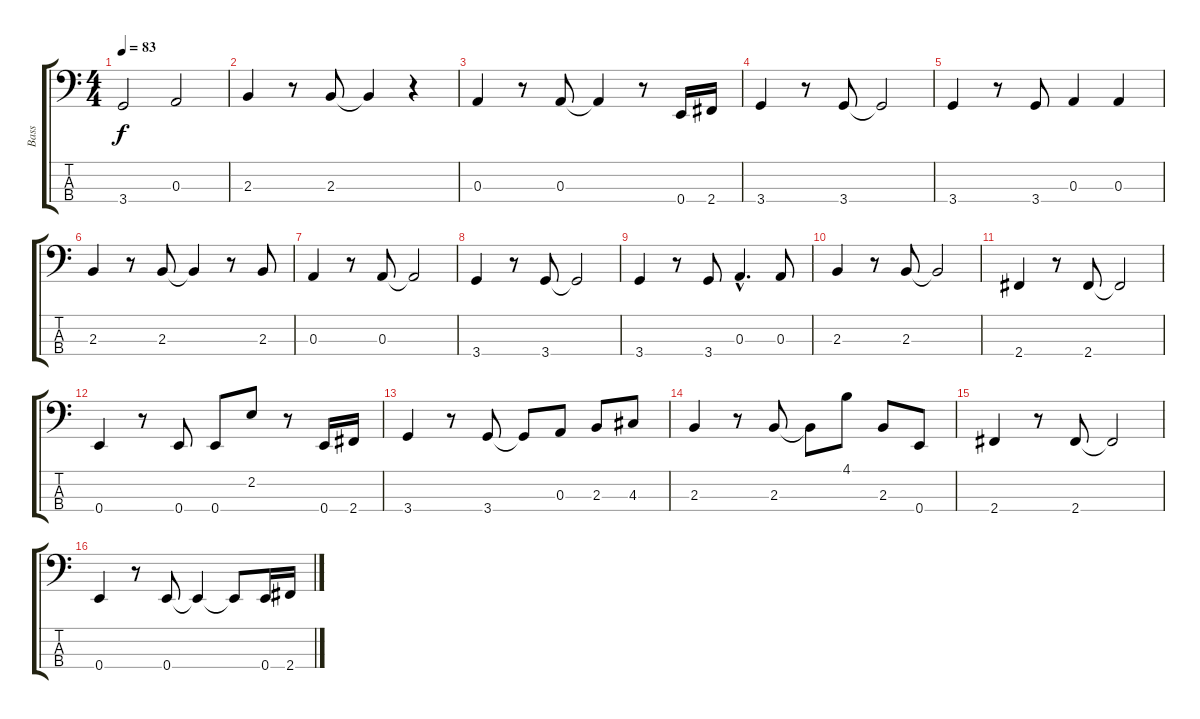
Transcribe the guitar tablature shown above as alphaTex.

\track ("Bass" "Bass") {instrument electricbassfinger}
\staff {score tabs}
\tuning (G2 D2 A1 E1) {hide}
\ts (4 4)
\tempo 83
\clef f4
\ks c
3.4.2{dy f} 0.3.2 |
2.3.4 r.8 2.3.8 2.3{t}.4 r.4 |
0.3.4 r.8 0.3.8 0.3{t}.4 r.8 0.4.16 2.4.16 |
3.4.4 r.8 3.4.8 3.4{t}.2 |
3.4.4 r.8 3.4.8 0.3.4 0.3.4 |
2.3.4 r.8 2.3.8 2.3{t}.4 r.8 2.3.8 |
0.3.4 r.8 0.3.8 0.3{t}.2 |
3.4.4 r.8 3.4.8 3.4{t}.2 |
3.4.4 r.8 3.4.8 0.3{hac}.4{d} 0.3.8 |
2.3.4 r.8 2.3.8 2.3{t}.2 |
2.4.4 r.8 2.4.8 2.4{t}.2 |
0.4.4 r.8 0.4.8 0.4.8 2.2.8 r.8 0.4.16 2.4.16 |
3.4.4 r.8 3.4.8 3.4{t}.8 0.3.8 2.3.8 4.3.8 |
2.3.4 r.8 2.3.8 2.3{t}.8 4.1.8 2.3.8 0.4.8 |
2.4.4 r.8 2.4.8 2.4{t}.2 |
0.4.4 r.8 0.4.8 0.4{t}.4 0.4{t}.8 0.4.16 2.4.16
